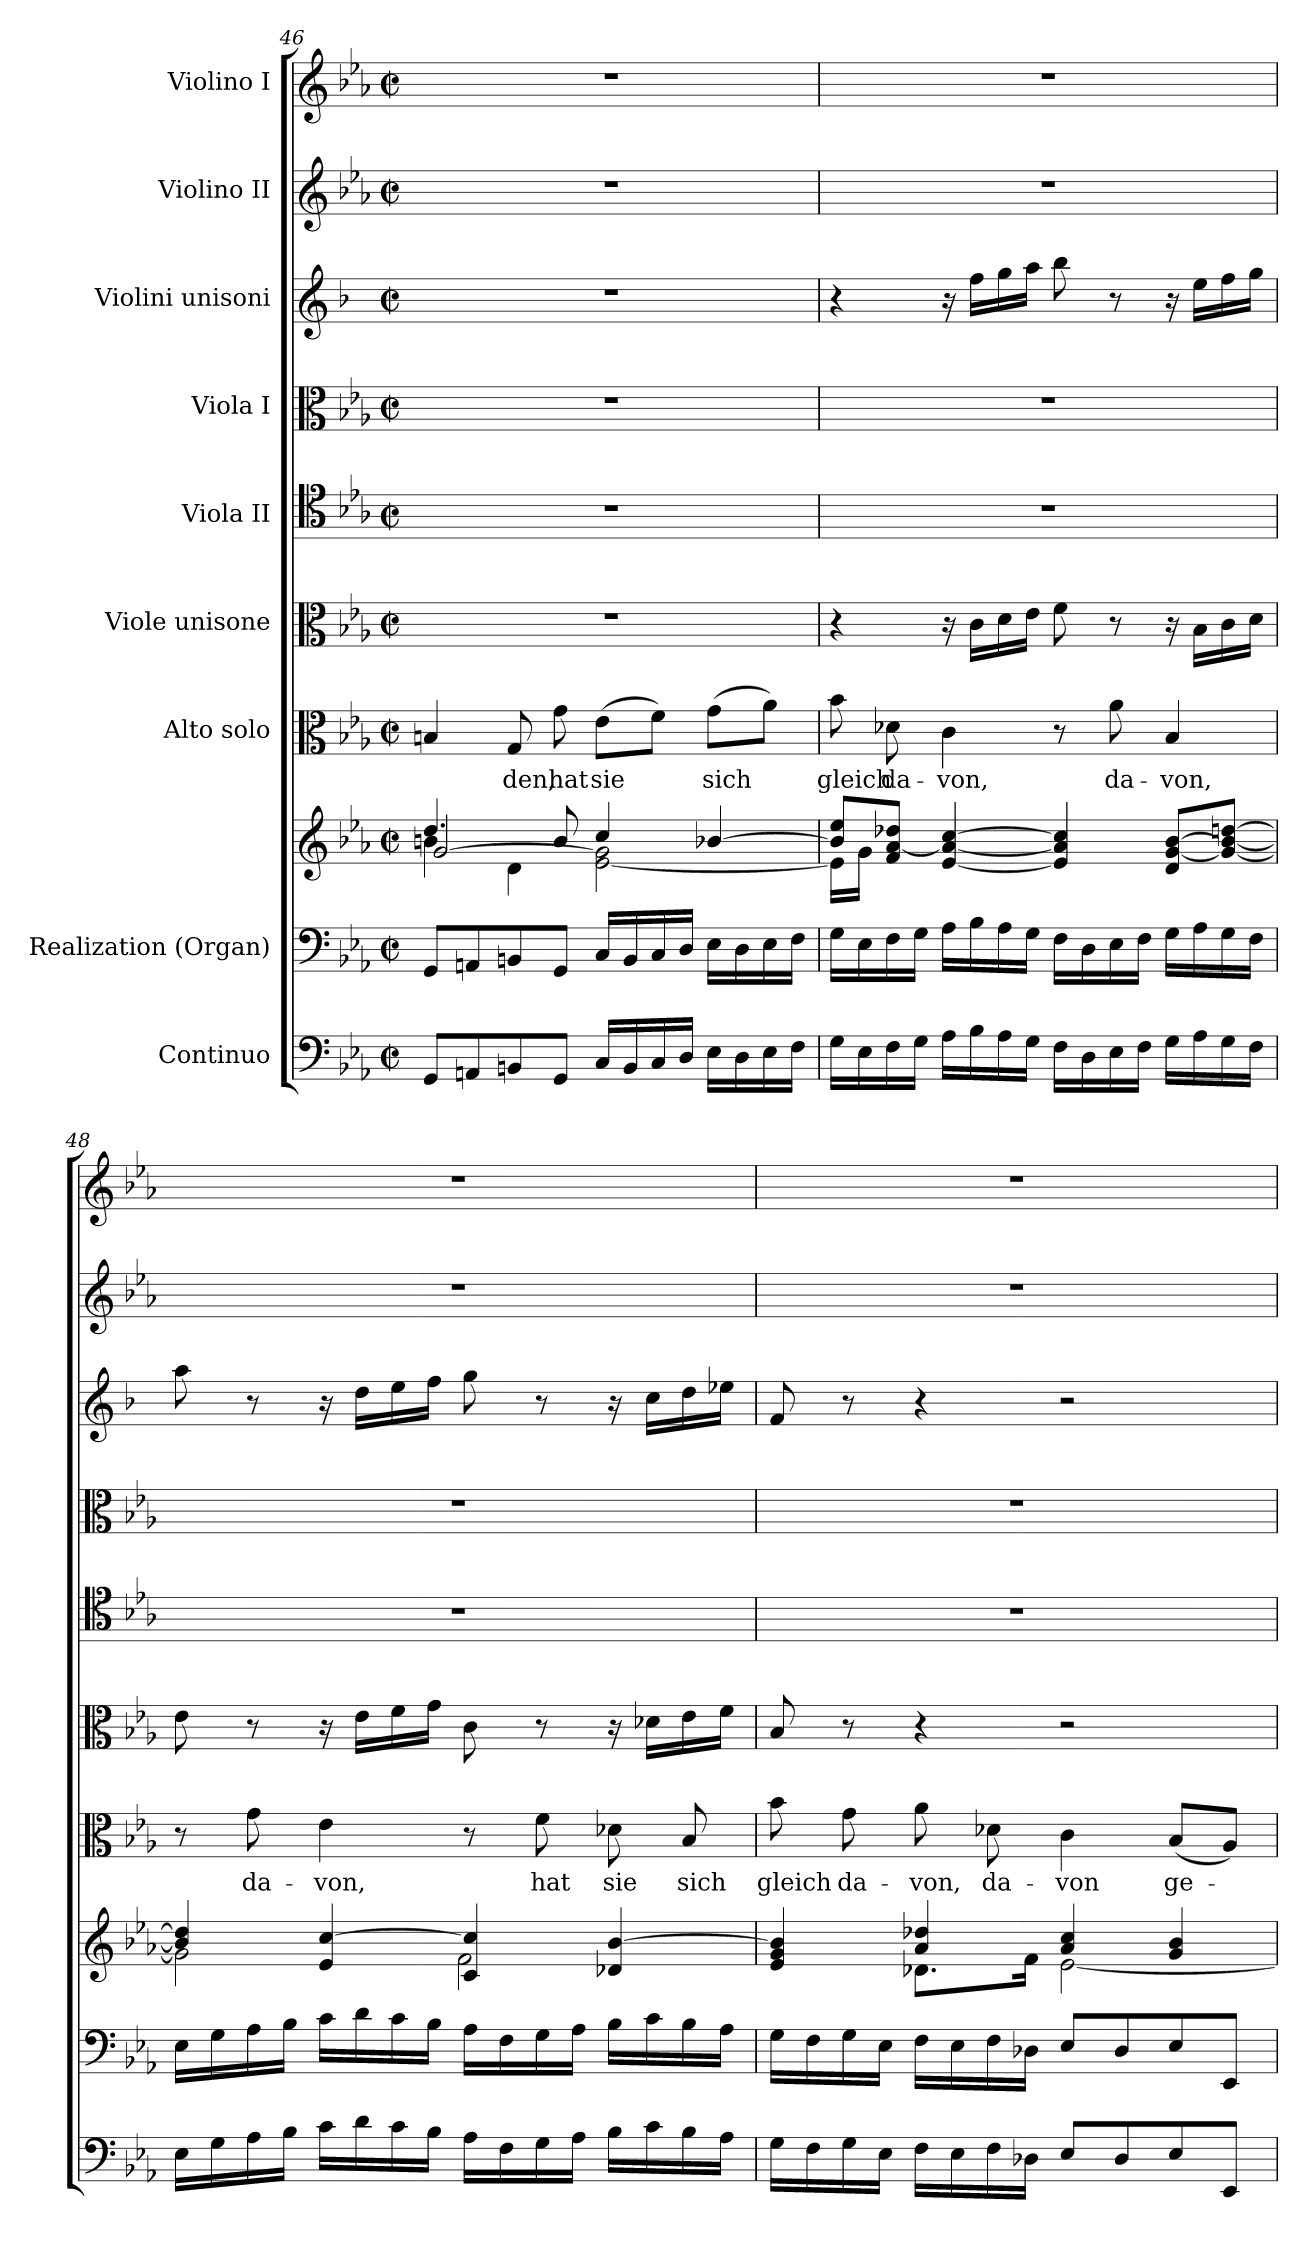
**kern	**kern	**kern	**kern	**text	**kern	**kern	**kern	**kern	**kern	**kern
*part9	*part8	*part8	*part7	*part7	*part6	*part5	*part4	*part3	*part2	*part1
*staff10	*staff9	*staff8	*staff7	*staff7	*staff6	*staff5	*staff4	*staff3	*staff2	*staff1
*I"Continuo	*I"Realization (Organ)	*	*I"Alto solo	*	*I"Viole unisone	*I"Viola II	*I"Viola I	*I"Violini unisoni	*I"Violino II	*I"Violino I
!!LO:PB:g=z
*clefF4	*clefF4	*clefG2	*clefC3	*	*clefC3	*clefC4	*clefC3	*clefG2	*clefG2	*clefG2
*	*	*	*	*	*	*	*	*ITrd1c2	*	*
*k[b-e-a-]	*k[b-e-a-]	*k[b-e-a-]	*k[b-e-a-]	*	*k[b-e-a-]	*k[b-e-a-]	*k[b-e-a-]	*k[b-e-a-]	*k[b-e-a-]	*k[b-e-a-]
*M2/2	*M2/2	*M2/2	*M2/2	*	*M2/2	*M2/2	*M2/2	*M2/2	*M2/2	*M2/2
*met(c|)	*met(c|)	*met(c|)	*met(c|)	*	*met(c|)	*met(c|)	*met(c|)	*met(c|)	*met(c|)	*met(c|)
=46	=46	=46	=46	=46	=46	=46	=46	=46	=46	=46
*	*	*^	*	*	*	*	*	*	*	*
*	*	*	*^	*	*	*	*	*	*	*	*
8GG/L	8GG/L	4.dd/	4bn\	[2g/	4Bn/	.	1r	1r	1r	1r	1r	1r
8AAn/	8AAn/	.	.	.	.	.	.	.	.	.	.	.
!	!	!	!	!	!	!LO:LY:b	!	!	!	!	!	!
8BBn/	8BBn/	.	4d\	.	8G/	-den,	.	.	.	.	.	.
!	!	!	!	!	!	!LO:LY:b	!	!	!	!	!	!
8GG/J	8GG/J	8b/	.	.	8g\	hat	.	.	.	.	.	.
!	!	!	!	!	!	!LO:LY:b	!	!	!	!	!	!
16C/LL	16C/LL	4cc/	[2e-\ 2g\]	2ryy	(>8e-\L	sie	.	.	.	.	.	.
16BB/	16BB/	.	.	.	.	.	.	.	.	.	.	.
16C/	16C/	.	.	.	8f\J)	.	.	.	.	.	.	.
16D/JJ	16D/JJ	.	.	.	.	.	.	.	.	.	.	.
!	!	!	!	!	!	!LO:LY:b	!	!	!	!	!	!
16E-\LL	16E-\LL	[4b-X/	.	.	(>8g\L	sich	.	.	.	.	.	.
16D\	16D\	.	.	.	.	.	.	.	.	.	.	.
16E-\	16E-\	.	.	.	8a-\J)	.	.	.	.	.	.	.
16F\JJ	16F\JJ	.	.	.	.	.	.	.	.	.	.	.
*	*	*	*v	*v	*	*	*	*	*	*	*	*
=47	=47	=47	=47	=47	=47	=47	=47	=47	=47	=47	=47
!	!	!	!	!	!LO:LY:b	!	!	!	!	!	!
16G\LL	16G\LL	8b-/] 8ee-/L	16e-\LL]	8b-\	gleich	4r	1r	1r	4r	1r	1r
16E-\	16E-\	.	16g\JJ	.	.	.	.	.	.	.	.
!	!	!	!	!	!LO:LY:b	!	!	!	!	!	!
16F\	16F\	8f/ [8a-/ 8dd-X/J	2..ryy	8d-X\	da-	.	.	.	.	.	.
16G\JJ	16G\JJ	.	.	.	.	.	.	.	.	.	.
!	!	!	!	!	!LO:LY:b	!	!	!	!	!	!
16A-\LL	16A-\LL	[4e-/ 4a-/_ [4cc/	.	4c\	-von,	16r	.	.	16r	.	.
16B-\	16B-\	.	.	.	.	16c\LL	.	.	16ee-\LL	.	.
16A-\	16A-\	.	.	.	.	16d\	.	.	16ff\	.	.
16G\JJ	16G\JJ	.	.	.	.	16e-\JJ	.	.	16gg\JJ	.	.
16F\LL	16F\LL	4e-/] 4a-/] 4cc/]	.	8r	.	8f\	.	.	8aa-\	.	.
16D\	16D\	.	.	.	.	.	.	.	.	.	.
!	!	!	!	!	!LO:LY:b	!	!	!	!	!	!
16E-\	16E-\	.	.	8a-\	da-	8r	.	.	8r	.	.
16F\JJ	16F\JJ	.	.	.	.	.	.	.	.	.	.
!	!	!	!	!	!LO:LY:b	!	!	!	!	!	!
16G\LL	16G\LL	8d/ [8g/ [8b-/L	.	4B-/	-von,	16r	.	.	16r	.	.
16A-\	16A-\	.	.	.	.	16B-\LL	.	.	16dd\LL	.	.
16G\	16G\	8g/_ 8b-/_ [8ddn/J	.	.	.	16c\	.	.	16ee-\	.	.
16F\JJ	16F\JJ	.	.	.	.	16d\JJ	.	.	16ff\JJ	.	.
=48	=48	=48	=48	=48	=48	=48	=48	=48	=48	=48	=48
16E-\LL	16E-\LL	4b-/] 4dd/]	2g\]	8r	.	8e-\	1r	1r	8gg\	1r	1r
16G\	16G\	.	.	.	.	.	.	.	.	.	.
!	!	!	!	!	!LO:LY:b	!	!	!	!	!	!
16A-\	16A-\	.	.	8g\	da-	8r	.	.	8r	.	.
16B-\JJ	16B-\JJ	.	.	.	.	.	.	.	.	.	.
!	!	!	!	!	!LO:LY:b	!	!	!	!	!	!
16c\LL	16c\LL	4e-/ [4cc/	.	4e-\	-von,	16r	.	.	16r	.	.
16d\	16d\	.	.	.	.	16e-\LL	.	.	16cc\LL	.	.
16c\	16c\	.	.	.	.	16f\	.	.	16dd\	.	.
16B-\JJ	16B-\JJ	.	.	.	.	16g\JJ	.	.	16ee-\JJ	.	.
16A-\LL	16A-\LL	4c/ 4cc/]	2f\	8r	.	8c\	.	.	8ff\	.	.
16F\	16F\	.	.	.	.	.	.	.	.	.	.
!	!	!	!	!	!LO:LY:b	!	!	!	!	!	!
16G\	16G\	.	.	8f\	hat	8r	.	.	8r	.	.
16A-\JJ	16A-\JJ	.	.	.	.	.	.	.	.	.	.
!	!	!	!	!	!LO:LY:b	!	!	!	!	!	!
16B-\LL	16B-\LL	4d-X/ [4b-/	.	8d-X\	sie	16r	.	.	16r	.	.
16c\	16c\	.	.	.	.	16d-X\LL	.	.	16b-\LL	.	.
!	!	!	!	!	!LO:LY:b	!	!	!	!	!	!
16B-\	16B-\	.	.	8B-/	sich	16e-\	.	.	16cc\	.	.
16A-\JJ	16A-\JJ	.	.	.	.	16f\JJ	.	.	16dd-X\JJ	.	.
!!LO:LB:g=z
=49	=49	=49	=49	=49	=49	=49	=49	=49	=49	=49	=49
!	!	!	!	!	!LO:LY:b	!	!	!	!	!	!
16G\LL	16G\LL	4e-/ 4g/ 4b-/]	4ryy	8b-\	gleich	8B-/	1r	1r	8e-/	1r	1r
16F\	16F\	.	.	.	.	.	.	.	.	.	.
!	!	!	!	!	!LO:LY:b	!	!	!	!	!	!
16G\	16G\	.	.	8g\	da-	8r	.	.	8r	.	.
16E-\JJ	16E-\JJ	.	.	.	.	.	.	.	.	.	.
!	!	!	!	!	!LO:LY:b	!	!	!	!	!	!
16F\LL	16F\LL	4a-/ 4dd-X/	8.d-X\L	8a-\	-von,	4r	.	.	4r	.	.
16E-\	16E-\	.	.	.	.	.	.	.	.	.	.
!	!	!	!	!	!LO:LY:b	!	!	!	!	!	!
16F\	16F\	.	.	8d-X\	da-	.	.	.	.	.	.
16D-X\JJ	16D-X\JJ	.	16f\Jk	.	.	.	.	.	.	.	.
!	!	!	!	!	!LO:LY:b	!	!	!	!	!	!
8E-/L	8E-/L	4a-/ 4cc/	[2e-\	4c\	-von	2r	.	.	2r	.	.
8D-/	8D-/	.	.	.	.	.	.	.	.	.	.
!	!	!	!	!	!LO:LY:b	!	!	!	!	!	!
8E-/	8E-/	4g/ 4b-/	.	(<8B-/L	ge-	.	.	.	.	.	.
8EE-/J	8EE-/J	.	.	8A-/J)	.	.	.	.	.	.	.
*	*	*v	*v	*	*	*	*	*	*	*	*
=	=	=	=	=	=	=	=	=	=	=
*-	*-	*-	*-	*-	*-	*-	*-	*-	*-	*-
